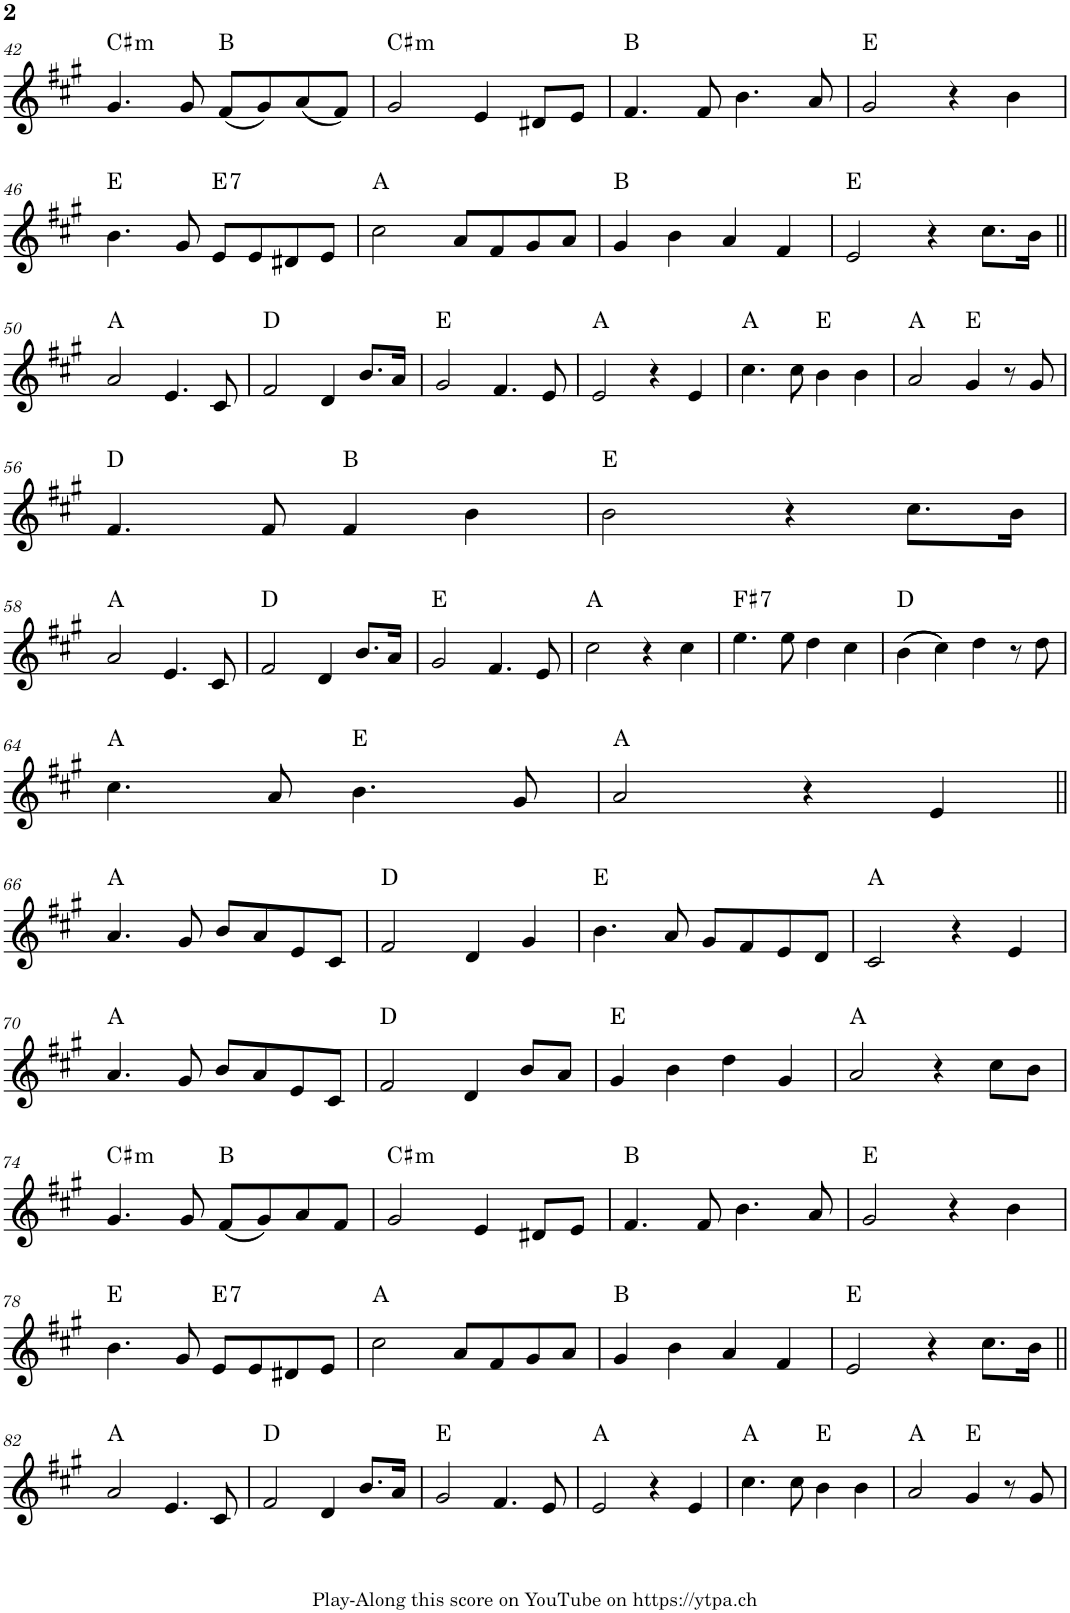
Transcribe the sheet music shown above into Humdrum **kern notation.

**kern	**harte
*part1	*part1
*staff1	*
*I"Piano	*
*I'Pno.	*
!!LO:PB:g=z
*clefG2	*
*k[f#c#g#]	*
*M4/4	*
=42	=42
!	!LO:H:kt=m
4.g#/	C#:min
8g#/	.
(8f#/L	B:maj
8g#/)	.
(8a/	.
8f#/J)	.
=43	=43
!	!LO:H:kt=m
2g#/	C#:min
4e/	.
8d#X/L	.
8e/J	.
=44	=44
4.f#/	B:maj
8f#/	.
4.b\	.
8a/	.
=45	=45
2g#/	E:maj
4r	.
4b\	.
!!LO:LB:g=z
=46	=46
4.b\	E:maj
8g#/	.
!	!LO:H:kt=7
8e/L	E:7
8e/	.
8d#X/	.
8e/J	.
=47	=47
2cc#\	A:maj
8a/L	.
8f#/	.
8g#/	.
8a/J	.
=48	=48
4g#/	B:maj
4b\	.
4a/	.
4f#/	.
=49	=49
2e/	E:maj
4r	.
8.cc#\L	.
16b\Jk	.
!!LO:LB:g=z
=50||	=50||
2a/	A:maj
4.e/	.
8c#/	.
=51	=51
2f#/	D:maj
4d/	.
8.b/L	.
16a/Jk	.
=52	=52
2g#/	E:maj
4.f#/	.
8e/	.
=53	=53
2e/	A:maj
4r	.
4e/	.
=54	=54
4.cc#\	A:maj
8cc#\	.
4b\	E:maj
4b\	.
=55	=55
2a/	A:maj
4g#/	E:maj
8r	.
8g#/	.
!!LO:LB:g=z
=56	=56
4.f#/	D:maj
8f#/	.
4f#/	B:maj
4b\	.
=57	=57
2b\	E:maj
4r	.
8.cc#\L	.
16b\Jk	.
!!LO:LB:g=z
=58	=58
2a/	A:maj
4.e/	.
8c#/	.
=59	=59
2f#/	D:maj
4d/	.
8.b/L	.
16a/Jk	.
=60	=60
2g#/	E:maj
4.f#/	.
8e/	.
=61	=61
2cc#\	A:maj
4r	.
4cc#\	.
=62	=62
!	!LO:H:kt=7
4.ee\	F#:7
8ee\	.
4dd\	.
4cc#\	.
=63	=63
((4b\	D:maj
4cc#\))	.
4dd\	.
8r	.
8dd\	.
!!LO:LB:g=z
=64	=64
4.cc#\	A:maj
8a/	.
4.b\	E:maj
8g#/	.
=65	=65
2a/	A:maj
4r	.
4e/	.
!!LO:LB:g=z
=66||	=66||
4.a/	A:maj
8g#/	.
8b/L	.
8a/	.
8e/	.
8c#/J	.
=67	=67
2f#/	D:maj
4d/	.
4g#/	.
=68	=68
4.b\	E:maj
8a/	.
8g#/L	.
8f#/	.
8e/	.
8d/J	.
=69	=69
2c#/	A:maj
4r	.
4e/	.
!!LO:LB:g=z
=70	=70
4.a/	A:maj
8g#/	.
8b/L	.
8a/	.
8e/	.
8c#/J	.
=71	=71
2f#/	D:maj
4d/	.
8b/L	.
8a/J	.
=72	=72
4g#/	E:maj
4b\	.
4dd\	.
4g#/	.
=73	=73
2a/	A:maj
4r	.
8cc#\L	.
8b\J	.
!!LO:LB:g=z
=74	=74
!	!LO:H:kt=m
4.g#/	C#:min
8g#/	.
(8f#/L	B:maj
8g#/)	.
8a/	.
8f#/J	.
=75	=75
!	!LO:H:kt=m
2g#/	C#:min
4e/	.
8d#X/L	.
8e/J	.
=76	=76
4.f#/	B:maj
8f#/	.
4.b\	.
8a/	.
=77	=77
2g#/	E:maj
4r	.
4b\	.
!!LO:LB:g=z
=78	=78
4.b\	E:maj
8g#/	.
!	!LO:H:kt=7
8e/L	E:7
8e/	.
8d#X/	.
8e/J	.
=79	=79
2cc#\	A:maj
8a/L	.
8f#/	.
8g#/	.
8a/J	.
=80	=80
4g#/	B:maj
4b\	.
4a/	.
4f#/	.
=81	=81
2e/	E:maj
4r	.
8.cc#\L	.
16b\Jk	.
!!LO:LB:g=z
=82||	=82||
2a/	A:maj
4.e/	.
8c#/	.
=83	=83
2f#/	D:maj
4d/	.
8.b/L	.
16a/Jk	.
=84	=84
2g#/	E:maj
4.f#/	.
8e/	.
=85	=85
2e/	A:maj
4r	.
4e/	.
=86	=86
4.cc#\	A:maj
8cc#\	.
4b\	E:maj
4b\	.
=87	=87
2a/	A:maj
4g#/	E:maj
8r	.
8g#/	.
=	=
*-	*-
